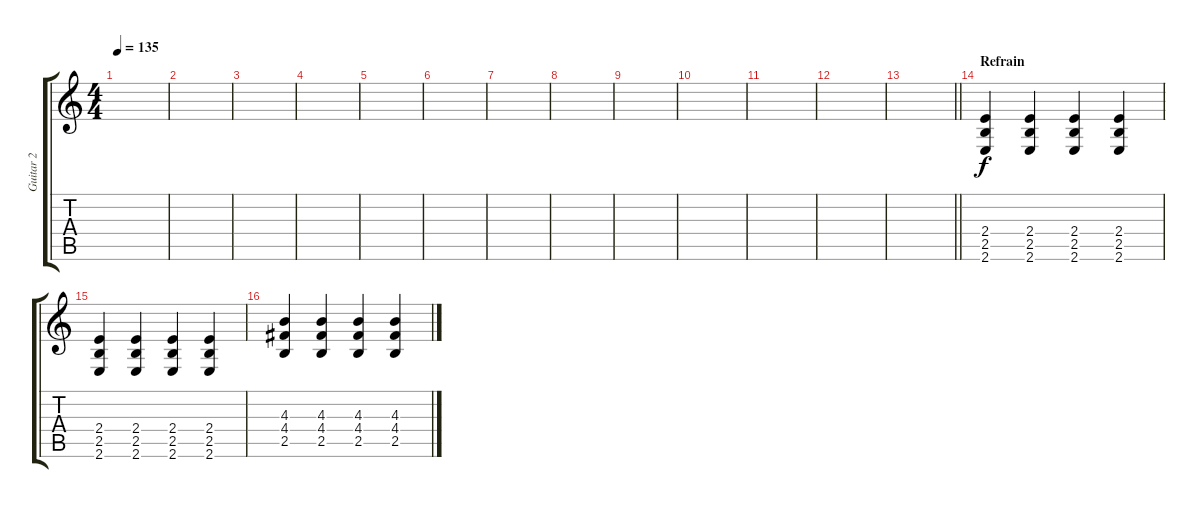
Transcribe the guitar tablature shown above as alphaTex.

\track ("Guitar 2" "Guitar 2") {instrument distortionguitar}
\staff {score tabs}
\tuning (E4 B3 G3 D3 A2 D2) {hide}
\ts (4 4)
\tempo 135
\clef g2
\ks c
|
|
|
|
|
|
|
|
|
|
|
|
\barLineRight lightlight
|
\section ("" "Refrain")
(2.4 2.5 2.6).4 (2.4 2.5 2.6).4 (2.4 2.5 2.6).4 (2.4 2.5 2.6).4 |
(2.4 2.5 2.6).4 (2.4 2.5 2.6).4 (2.4 2.5 2.6).4 (2.4 2.5 2.6).4 |
(4.3 4.4 2.5).4 (4.3 4.4 2.5).4 (4.3 4.4 2.5).4 (4.3 4.4 2.5).4
